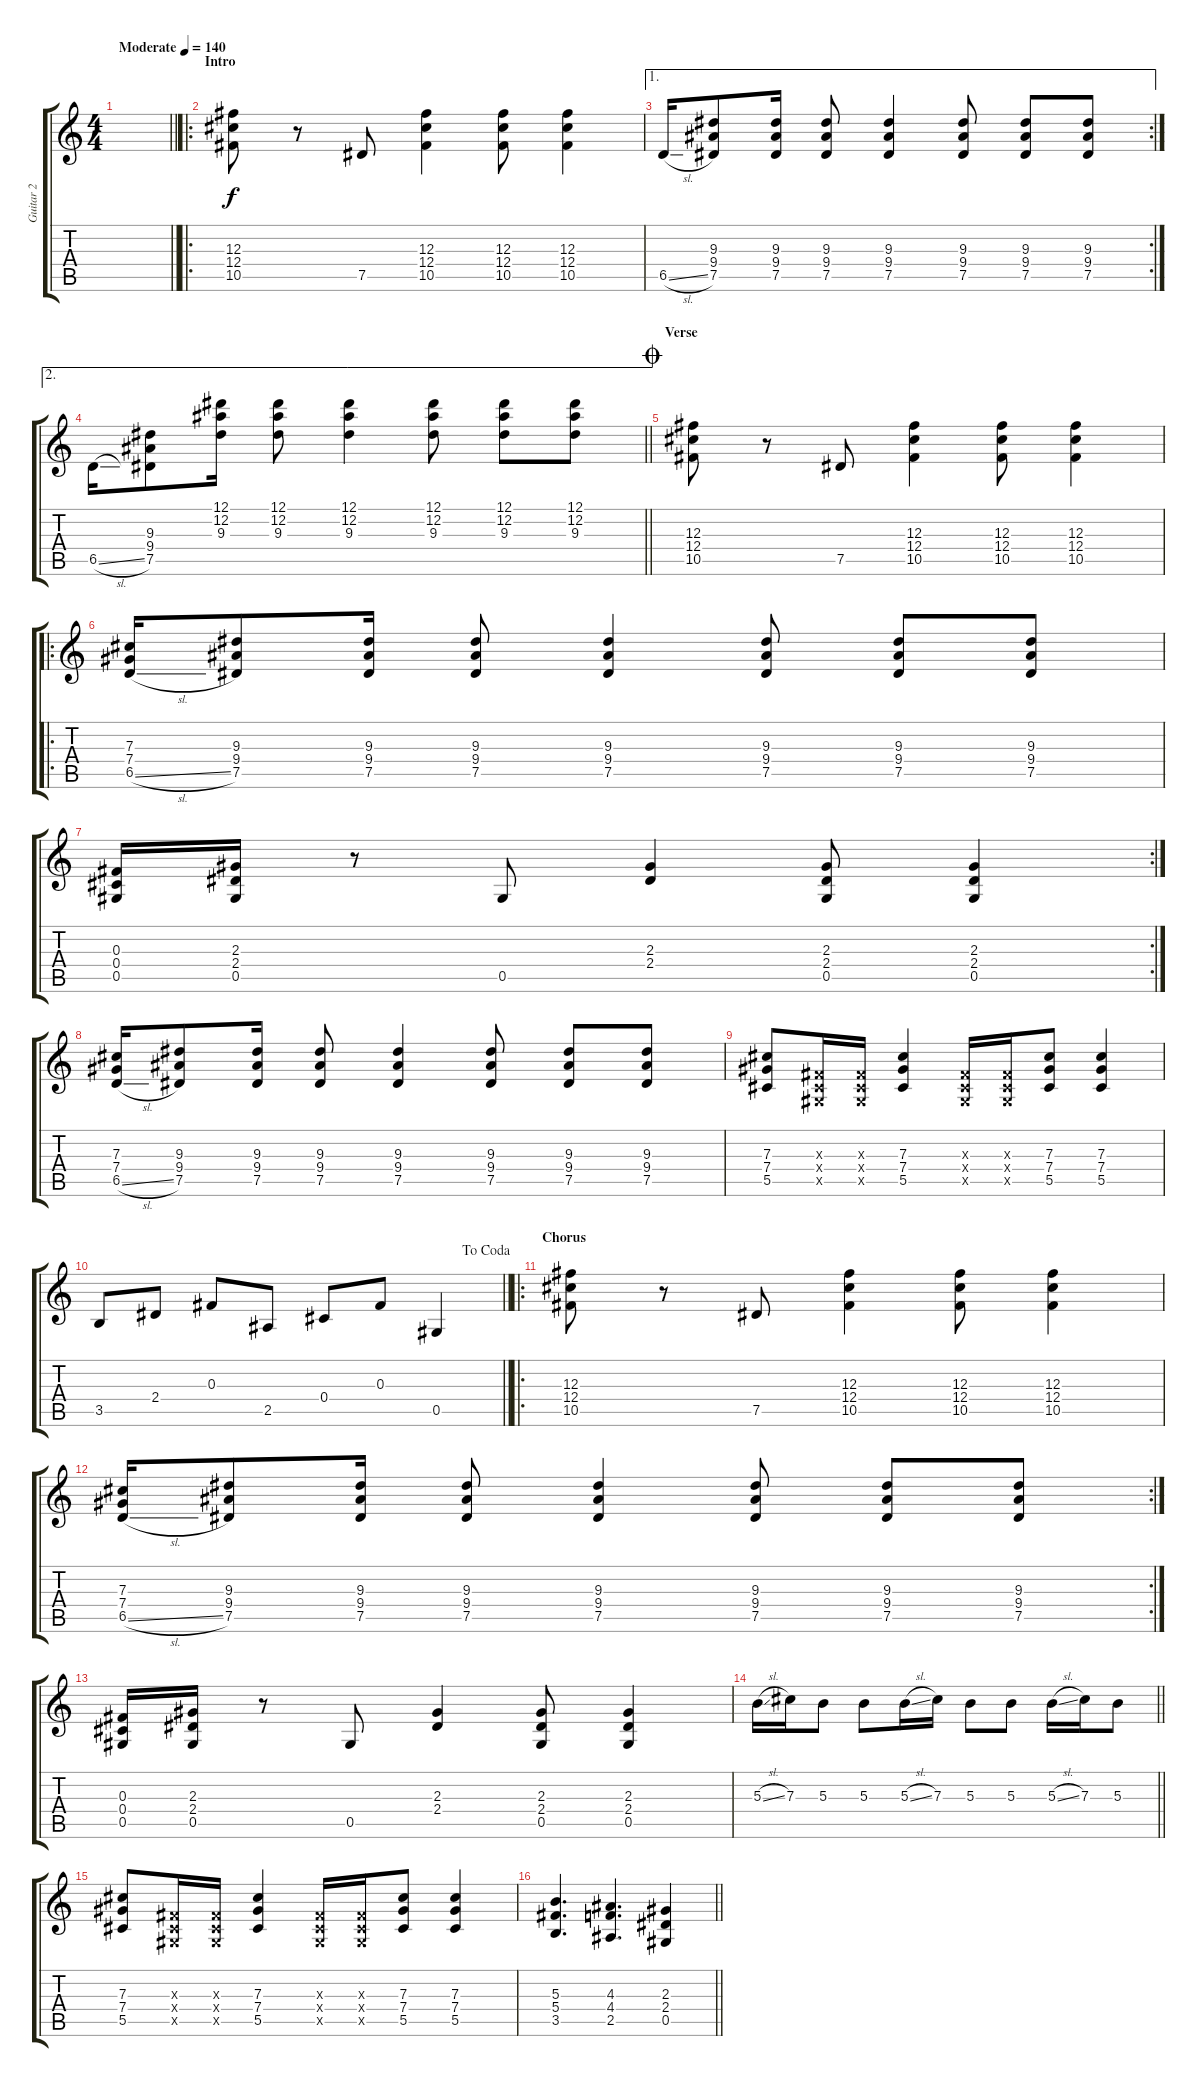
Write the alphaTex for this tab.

\track ("Guitar 2" "Guitar 2") {instrument electricguitarclean}
\staff {score tabs}
\tuning (Eb4 Bb3 Gb3 Db3 Ab2 Eb2) {hide}
\ts (4 4)
\tempo (140 "Moderate")
\clef g2
\barLineRight lightlight
\ks c
|
\ro
\section ("" "Intro")
(12.3 12.4 10.5).8 r.8 7.5.8 (12.3 12.4 10.5).4 (12.3 12.4 10.5).8 (12.3 12.4 10.5).4 |
\ae 1
\rc 2
6.5{sl}.16 (9.3 9.4 7.5).8 (9.3 9.4 7.5).16 (9.3 9.4 7.5).8 (9.3 9.4 7.5).4 (9.3 9.4 7.5).8 (9.3 9.4 7.5).8 (9.3 9.4 7.5).8 |
\ae 2
\barLineRight lightlight
6.5{sl}.16 (9.3 9.4 7.5).8 (12.1 12.2 9.3).16 (12.1 12.2 9.3).8 (12.1 12.2 9.3).4 (12.1 12.2 9.3).8 (12.1 12.2 9.3).8 (12.1 12.2 9.3).8 |
\section ("" "Verse")
\jump coda
(12.3 12.4 10.5).8 r.8 7.5.8 (12.3 12.4 10.5).4 (12.3 12.4 10.5).8 (12.3 12.4 10.5).4 |
\ro
(7.3 7.4 6.5{sl}).16 (9.3 9.4 7.5).8 (9.3 9.4 7.5).16 (9.3 9.4 7.5).8 (9.3 9.4 7.5).4 (9.3 9.4 7.5).8 (9.3 9.4 7.5).8 (9.3 9.4 7.5).8 |
\rc 2
(0.3 0.4 0.5).16 (2.3 2.4 0.5).16 r.8 0.5.8 (2.3 2.4).4 (2.3 2.4 0.5).8 (2.3 2.4 0.5).4 |
(7.3 7.4 6.5{sl}).16 (9.3 9.4 7.5).8 (9.3 9.4 7.5).16 (9.3 9.4 7.5).8 (9.3 9.4 7.5).4 (9.3 9.4 7.5).8 (9.3 9.4 7.5).8 (9.3 9.4 7.5).8 |
(7.3 7.4 5.5).8 (0.3{x} 0.4{x} 0.5{x}).16 (0.3{x} 0.4{x} 0.5{x}).16 (7.3 7.4 5.5).4 (0.3{x} 0.4{x} 0.5{x}).16 (0.3{x} 0.4{x} 0.5{x}).16 (7.3 7.4 5.5).8 (7.3 7.4 5.5).4 |
\jump dacoda
\barLineRight lightlight
3.5.8 2.4.8 0.3.8 2.5.8 0.4.8 0.3.8 0.5.4 |
\ro
\section ("" "Chorus")
(12.3 12.4 10.5).8 r.8 7.5.8 (12.3 12.4 10.5).4 (12.3 12.4 10.5).8 (12.3 12.4 10.5).4 |
\rc 2
(7.3 7.4 6.5{sl}).16 (9.3 9.4 7.5).8 (9.3 9.4 7.5).16 (9.3 9.4 7.5).8 (9.3 9.4 7.5).4 (9.3 9.4 7.5).8 (9.3 9.4 7.5).8 (9.3 9.4 7.5).8 |
(0.3 0.4 0.5).16 (2.3 2.4 0.5).16 r.8 0.5.8 (2.3 2.4).4 (2.3 2.4 0.5).8 (2.3 2.4 0.5).4 |
\barLineRight lightlight
5.3{sl}.16 7.3.16 5.3.8 5.3.8 5.3{sl}.16 7.3.16 5.3.8 5.3.8 5.3{sl}.16 7.3.16 5.3.8 |
(7.3 7.4 5.5).8 (0.3{x} 0.4{x} 0.5{x}).16 (0.3{x} 0.4{x} 0.5{x}).16 (7.3 7.4 5.5).4 (0.3{x} 0.4{x} 0.5{x}).16 (0.3{x} 0.4{x} 0.5{x}).16 (7.3 7.4 5.5).8 (7.3 7.4 5.5).4 |
\barLineRight lightlight
(5.3 5.4 3.5).4{d} (4.3 4.4 2.5).4{d} (2.3 2.4 0.5).4
